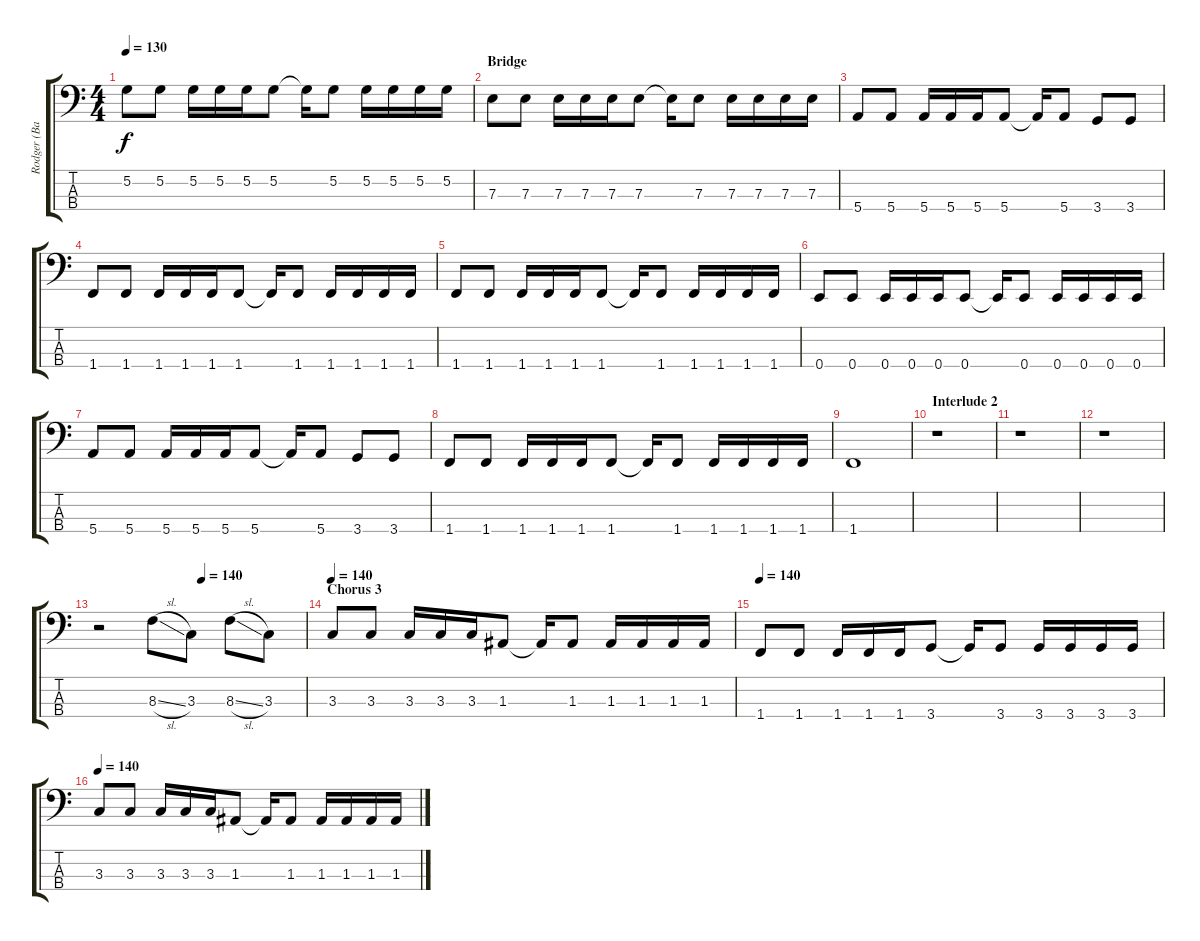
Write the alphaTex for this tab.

\track ("Rodger (Bass)" "Rodger (Ba") {instrument electricbasspick}
\staff {score tabs}
\tuning (G2 D2 A1 E1) {hide}
\ts (4 4)
\tempo 130
\clef f4
\ks c
5.2.8{dy f} 5.2.8 5.2.16 5.2.16 5.2.16 5.2.8 5.2{t}.16 5.2.8 5.2.16 5.2.16 5.2.16 5.2.16 |
\section ("" "Bridge")
7.3.8 7.3.8 7.3.16 7.3.16 7.3.16 7.3.8 7.3{t}.16 7.3.8 7.3.16 7.3.16 7.3.16 7.3.16 |
5.4.8 5.4.8 5.4.16 5.4.16 5.4.16 5.4.8 5.4{t}.16 5.4.8 3.4.8 3.4.8 |
1.4.8 1.4.8 1.4.16 1.4.16 1.4.16 1.4.8 1.4{t}.16 1.4.8 1.4.16 1.4.16 1.4.16 1.4.16 |
1.4.8 1.4.8 1.4.16 1.4.16 1.4.16 1.4.8 1.4{t}.16 1.4.8 1.4.16 1.4.16 1.4.16 1.4.16 |
0.4.8 0.4.8 0.4.16 0.4.16 0.4.16 0.4.8 0.4{t}.16 0.4.8 0.4.16 0.4.16 0.4.16 0.4.16 |
5.4.8 5.4.8 5.4.16 5.4.16 5.4.16 5.4.8 5.4{t}.16 5.4.8 3.4.8 3.4.8 |
1.4.8 1.4.8 1.4.16 1.4.16 1.4.16 1.4.8 1.4{t}.16 1.4.8 1.4.16 1.4.16 1.4.16 1.4.16 |
1.4.1 |
\section ("" "Interlude 2")
r.1 |
r.1 |
r.1 |
\tempo (140 0.5)
r.2 8.3{sl}.8 3.3.8 8.3{sl}.8 3.3.8 |
\section ("" "Chorus 3")
\tempo 140
3.3.8 3.3.8 3.3.16 3.3.16 3.3.16 1.3.8 1.3{t}.16 1.3.8 1.3.16 1.3.16 1.3.16 1.3.16 |
\tempo 140
1.4.8 1.4.8 1.4.16 1.4.16 1.4.16 3.4.8 3.4{t}.16 3.4.8 3.4.16 3.4.16 3.4.16 3.4.16 |
\tempo 140
3.3.8 3.3.8 3.3.16 3.3.16 3.3.16 1.3.8 1.3{t}.16 1.3.8 1.3.16 1.3.16 1.3.16 1.3.16
